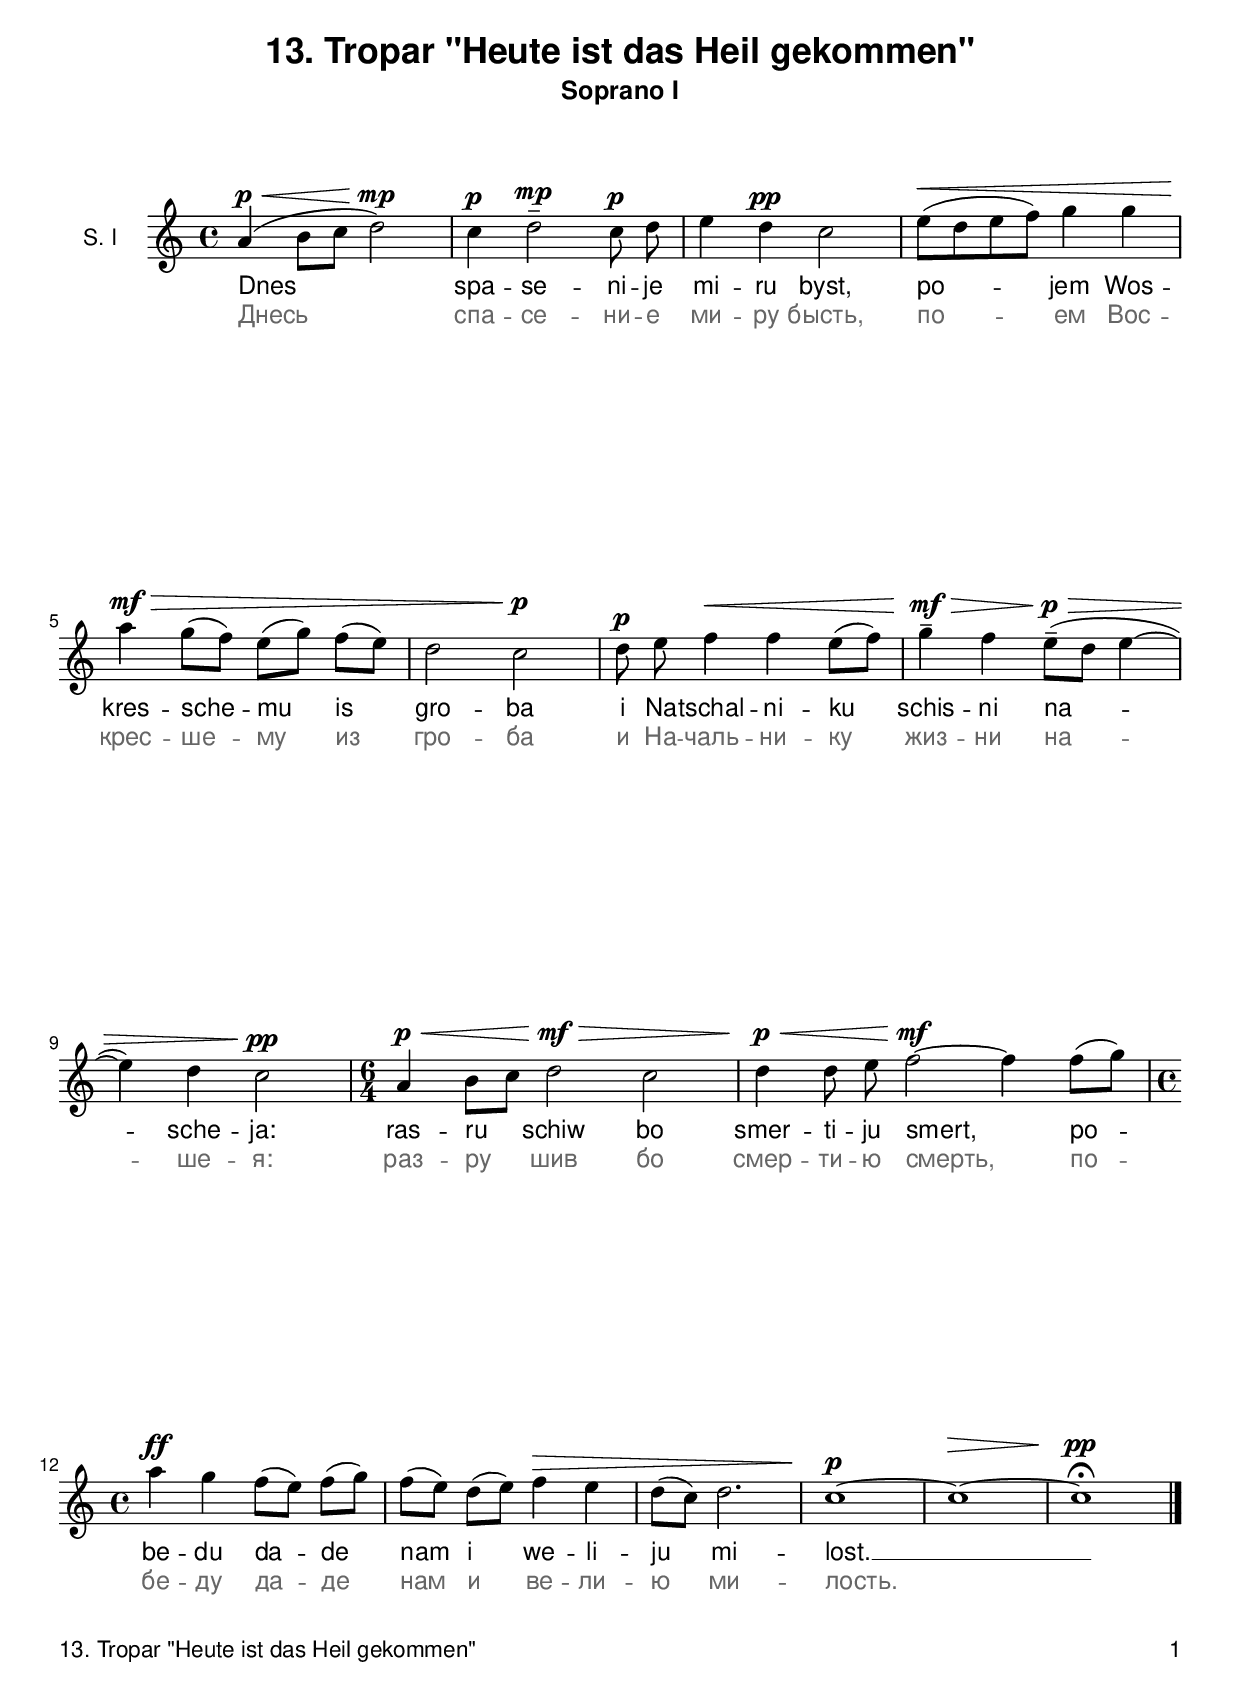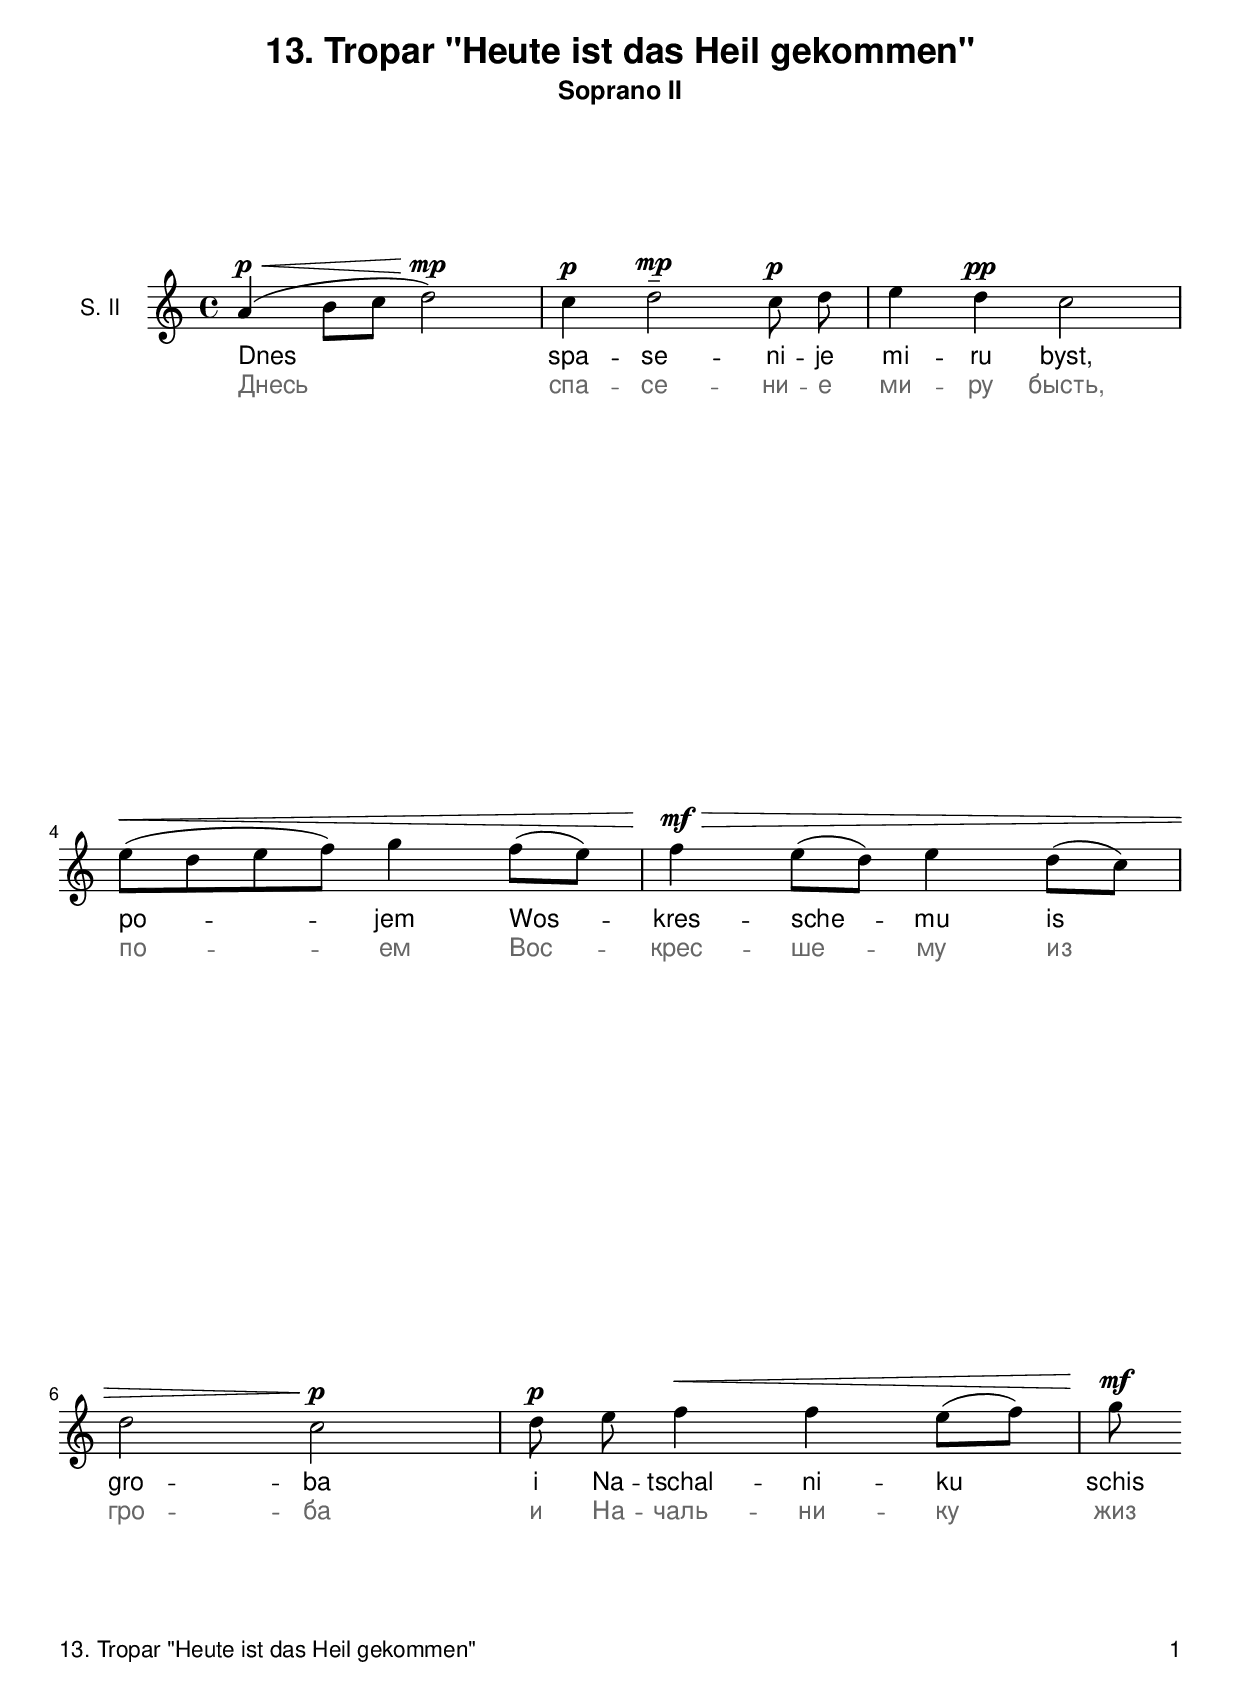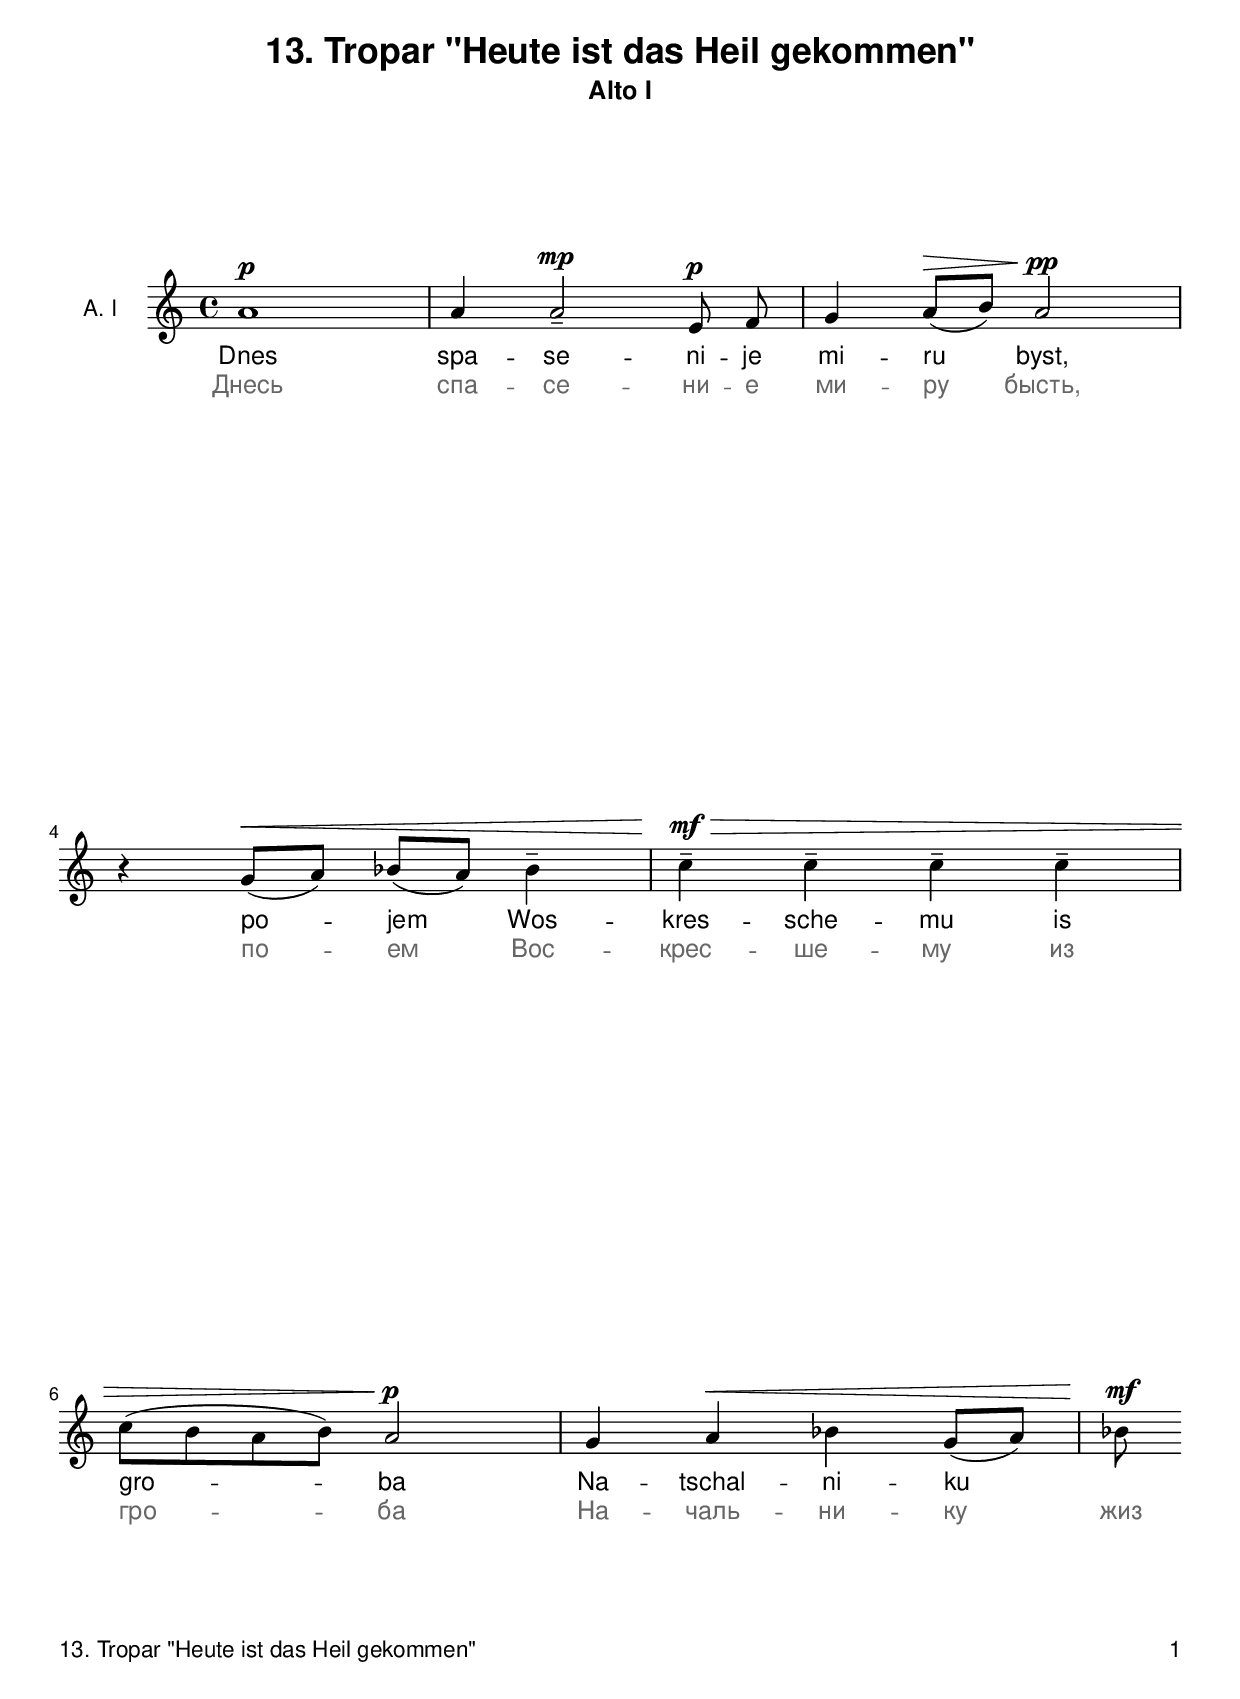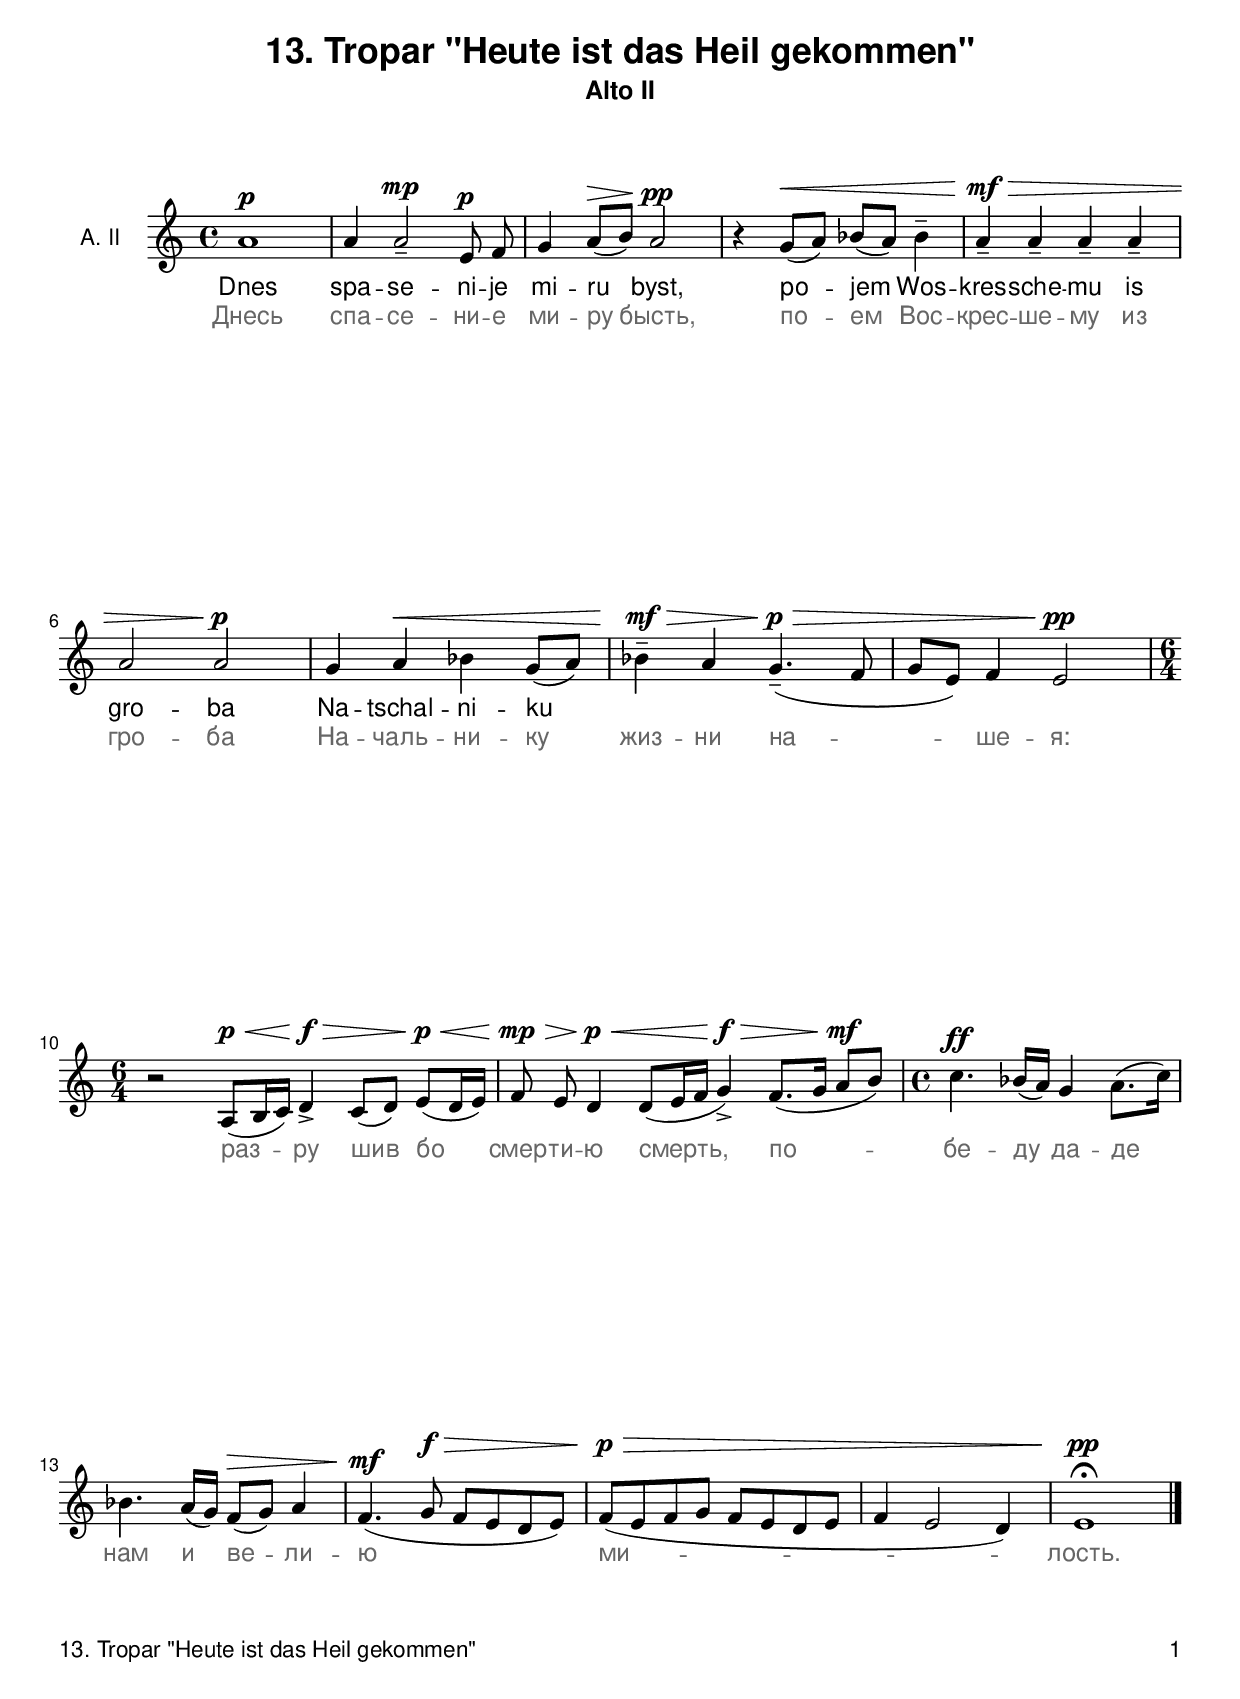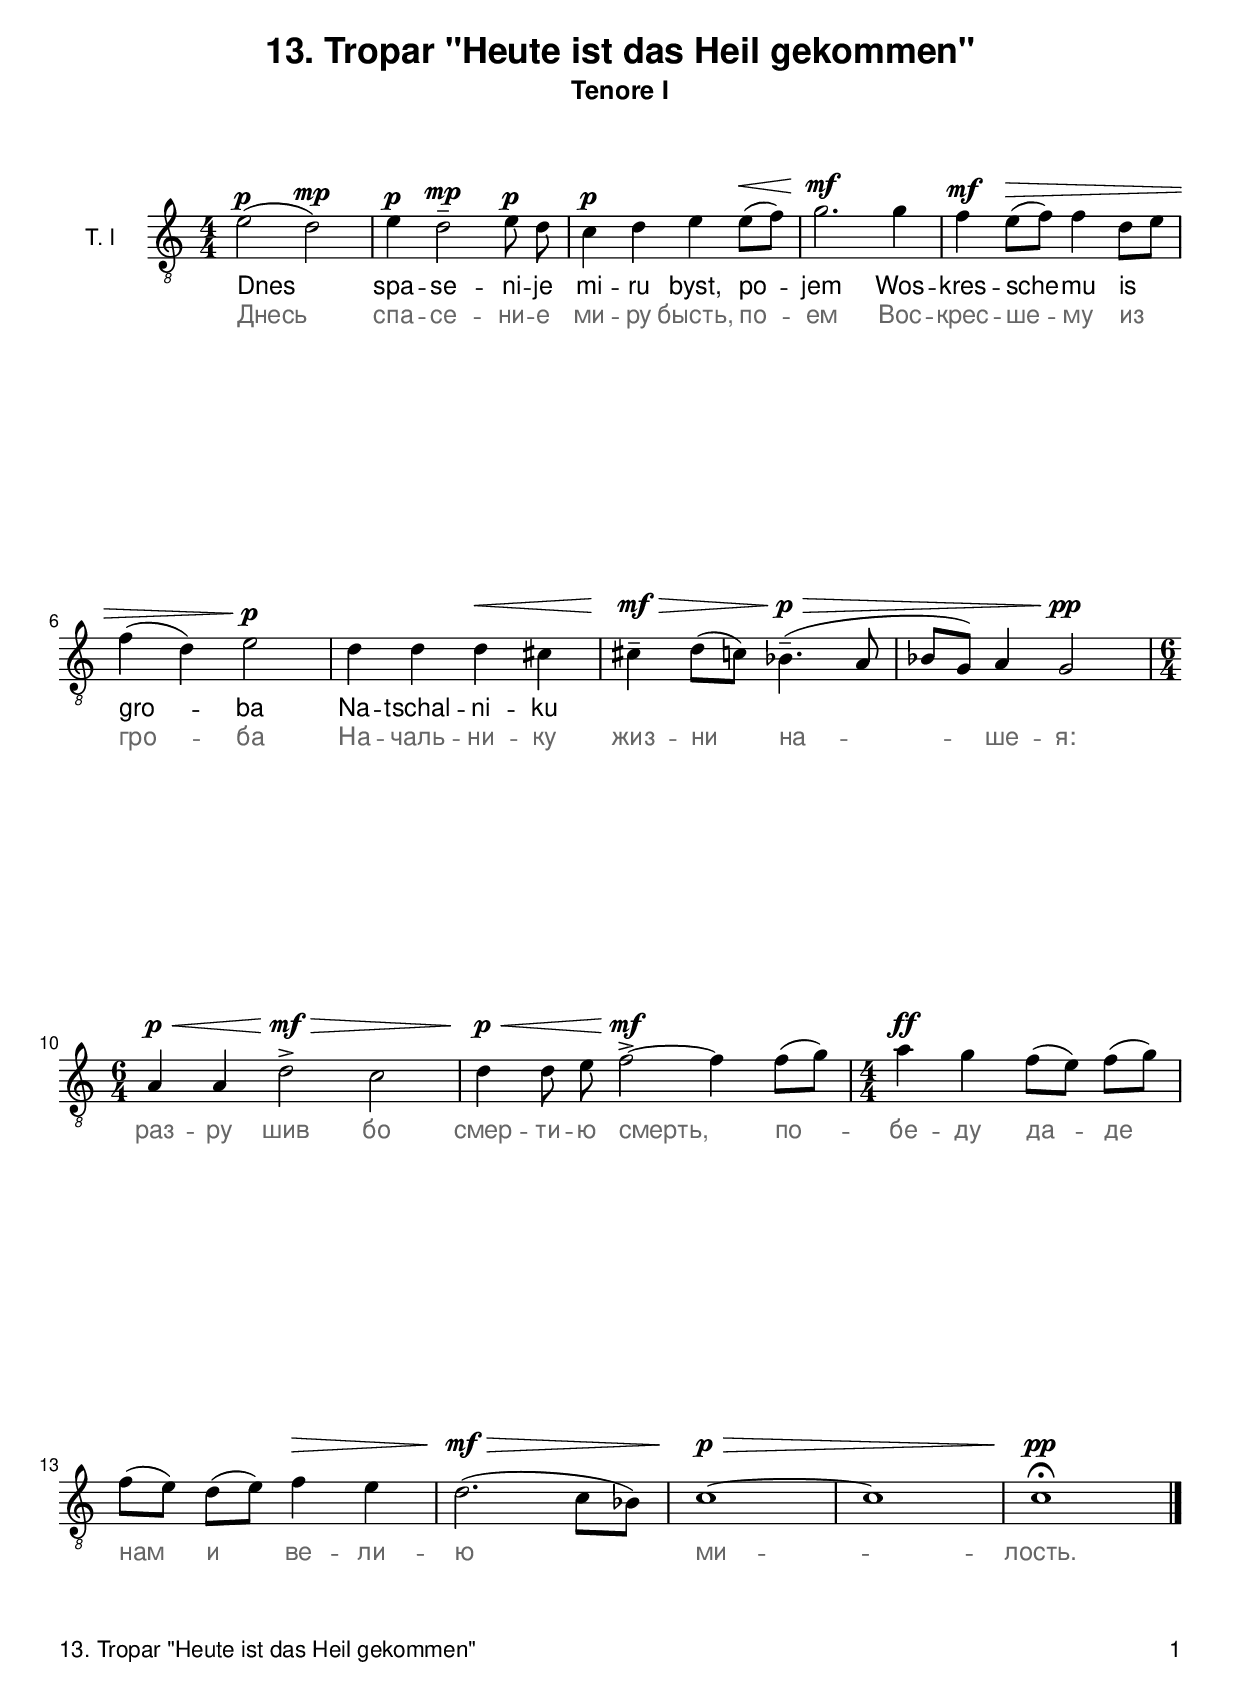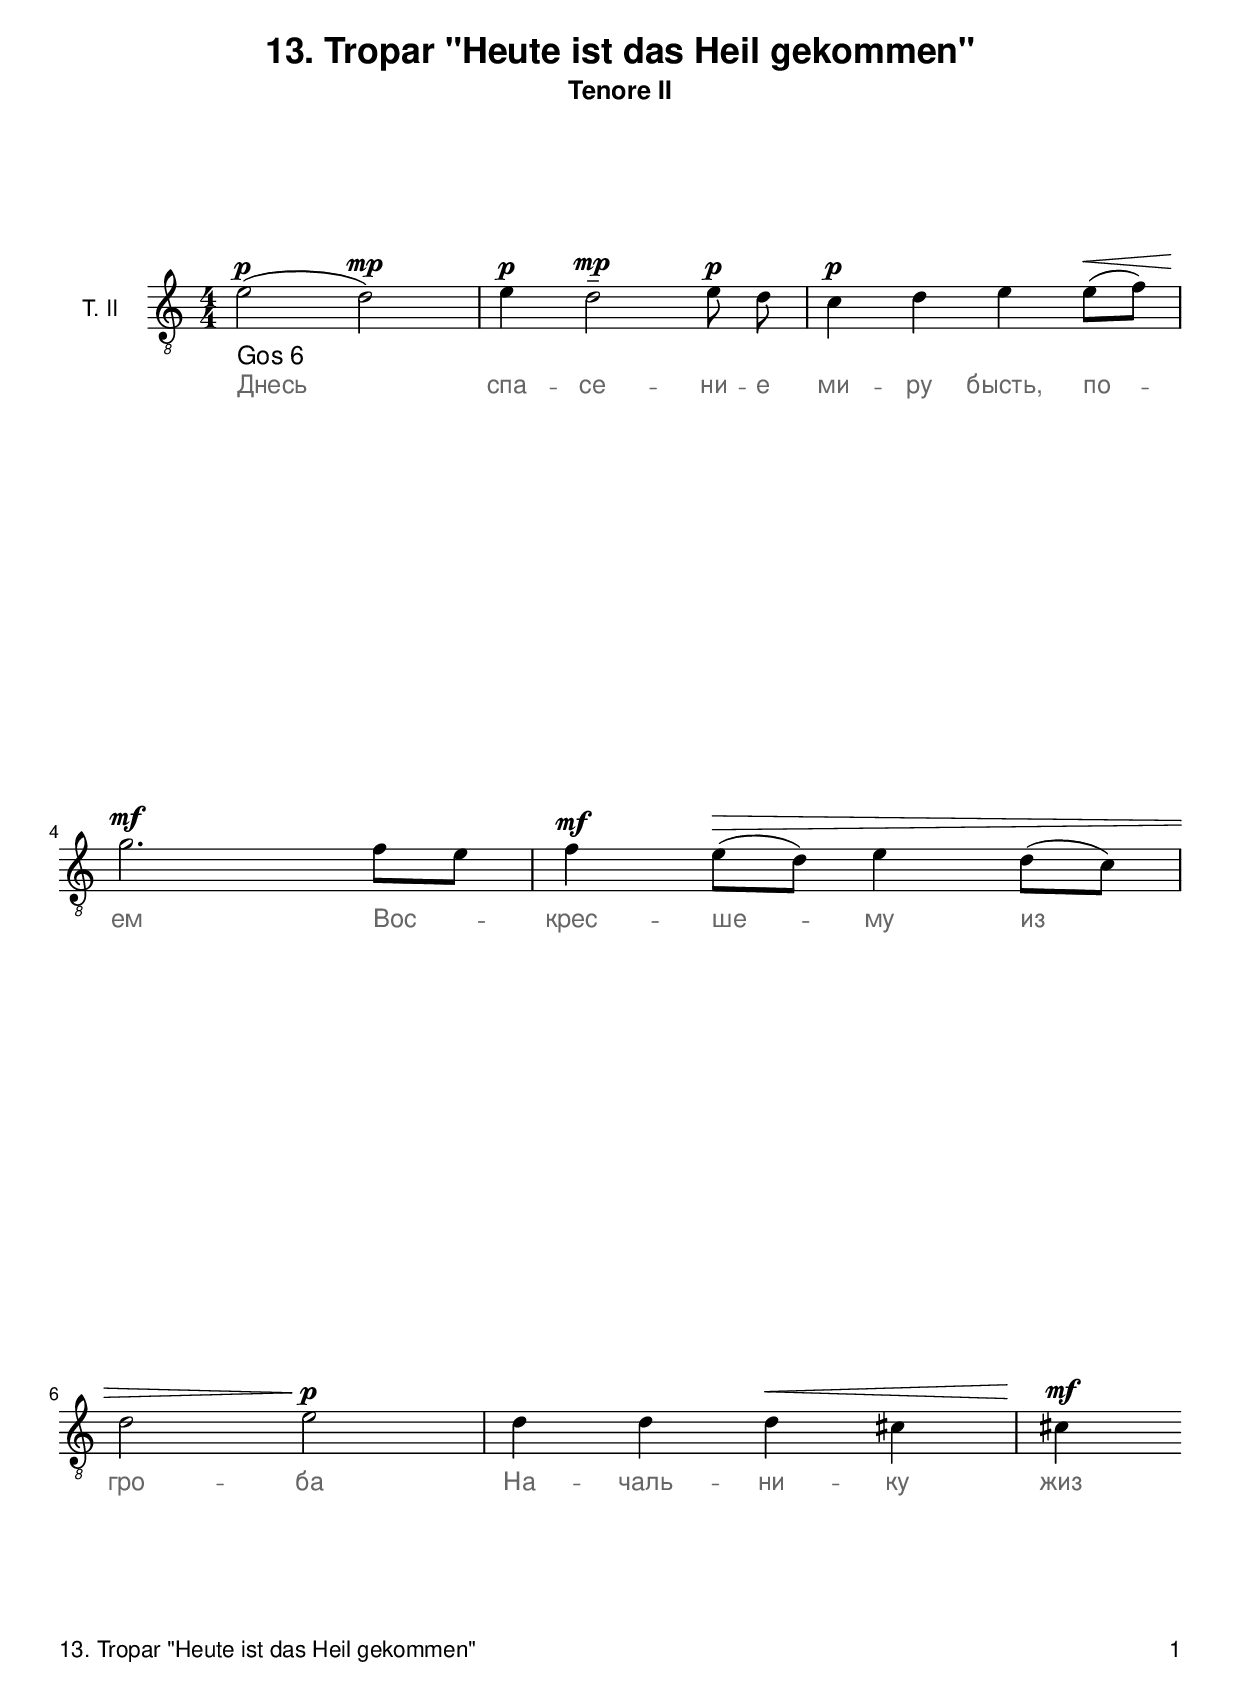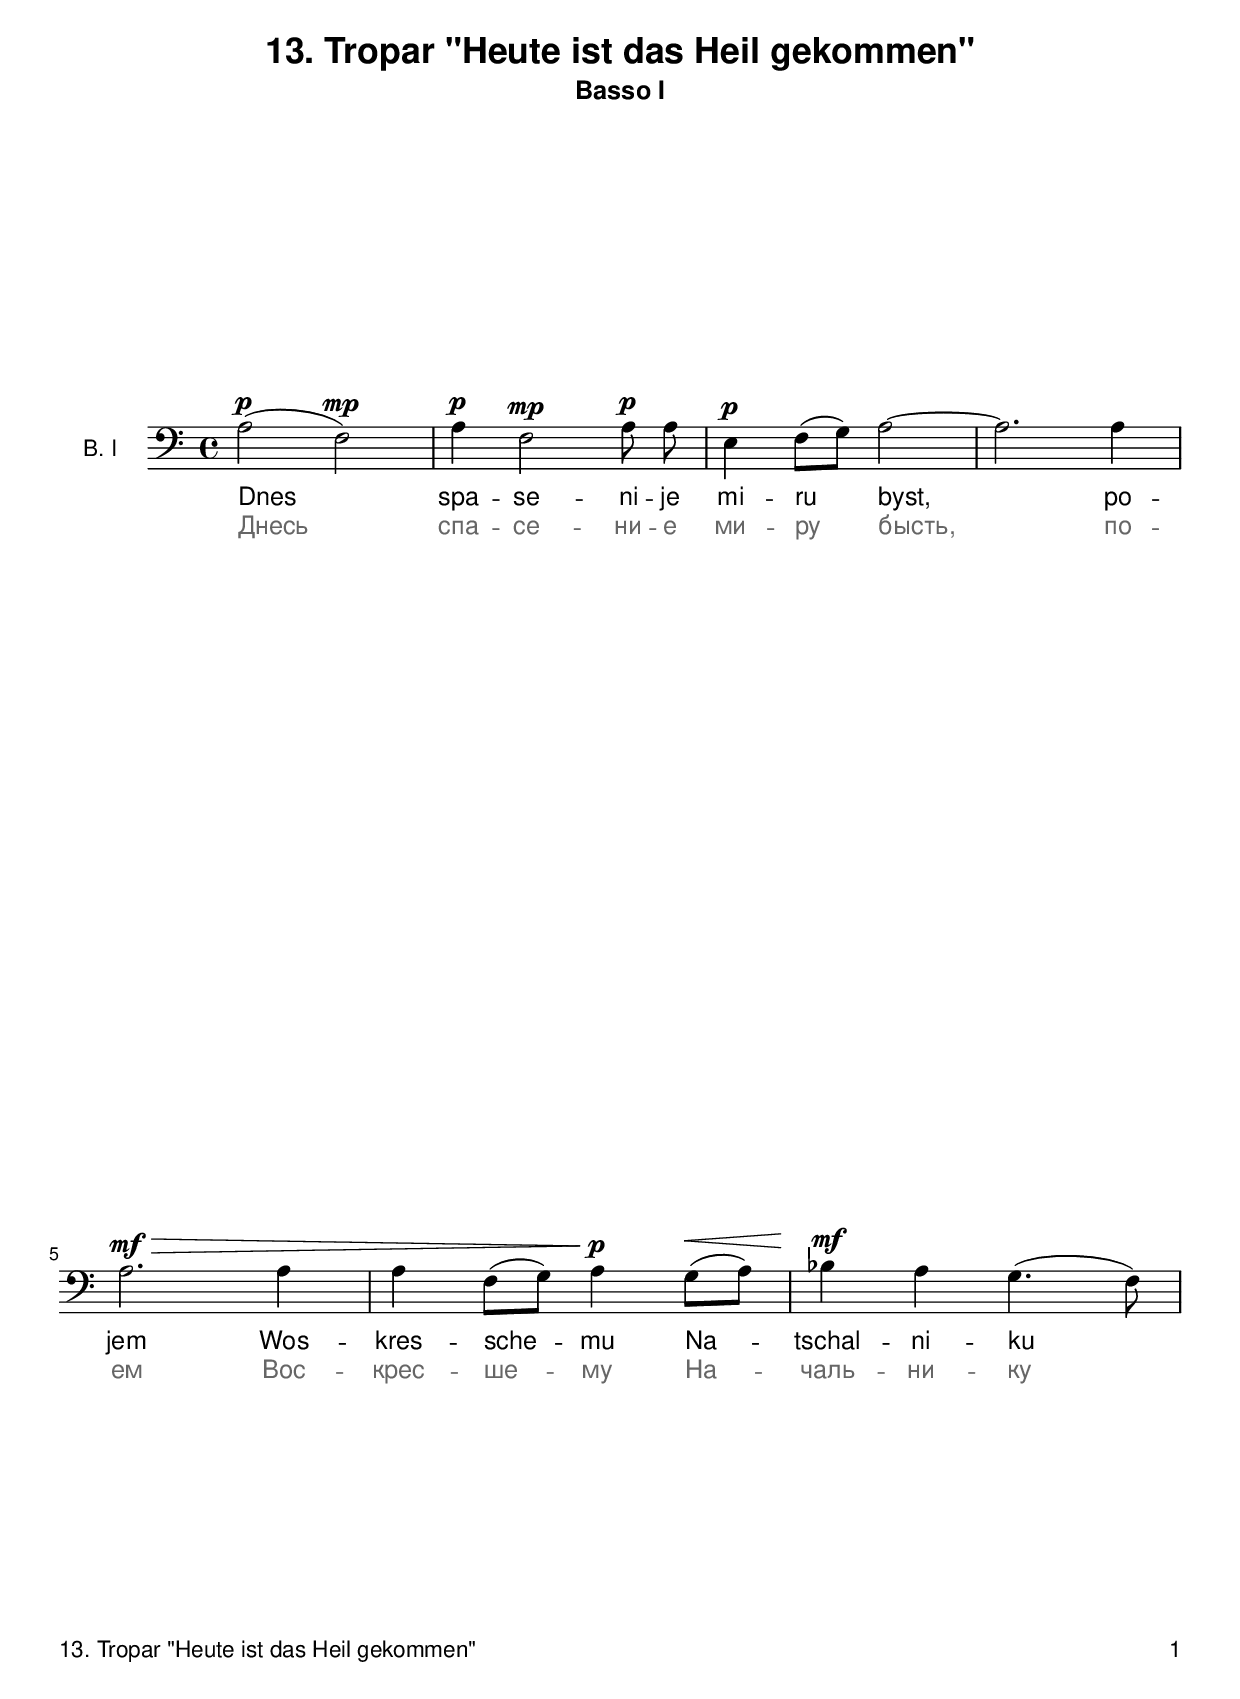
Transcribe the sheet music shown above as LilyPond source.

\version "2.18.2"





\paper {
  #(set-paper-size "a4")
  ragged-last-bottom = ##f
  bottom-margin = 1\cm
  top-margin = 1\cm


  fonts = #
  (make-pango-font-tree
   "'Noto Sans', Helvetica, Arial, sans-serif"
   "'Noto Sans', Helvetica, Arial, sans-serif"
   "'Inconsolata', 'Courier New', monospace"
   (/ (* staff-height pt) 2.5))


  print-page-number = ##t
  print-first-page-number = ##t
  oddHeaderMarkup = \markup \null
  evenHeaderMarkup = \markup \null
  oddFooterMarkup = \markup {
    \fill-line {
      \line {"13. Tropar \"Heute ist das Heil gekommen\"" }
      \line {
        \on-the-fly \print-page-number-check-first
        \fromproperty #'page:page-number-string
      }
    }
  }
  evenFooterMarkup = \markup {
    \fill-line {
      \line {
        \on-the-fly \print-page-number-check-first
        \fromproperty #'page:page-number-string
      }
      \line {"13. Tropar \"Heute ist das Heil gekommen\"" }

    }
  }




}

greyText = {
  \override Lyrics.LyricText  #'color =  #(x11-color 'grey40)
  \override Lyrics.LyricHyphen  #'color =  #(x11-color 'grey40)
  \override Lyrics.LyricExtender  #'color =  #(x11-color 'grey40)
}


global = {
  \key c \major
  \dynamicUp
  \autoBeamOff
  \accidentalStyle "modern-voice-cautionary"
  % \override Score.TimeSignature #'stencil = ##f
  \set Score.markFormatter = #format-mark-box-numbers
  \override Score.BarNumber #'break-visibility = #'#(#f #f #t)
}

obreak = {}
opage ={}

sopranoOneVoice = \relative c'' {

  \time 4/4
  a4 \p\< ( b8 [ c8 ] d2 \mp ) | % 2
  c4 \p d2 \mp  -- c8 \p d8  | % 3
  e4  d4 \pp c2 | % 4
  e8 \< ( [ d8 e8 f8 ) ] g4 g4  \obreak | % 5
  a4 \mf \> g8 ([ f8 ) ] e8 ([ g8 ]) f8 ( [ e8 ) ] | % 6
  d2  c2 \p | % 7
  d8  \p e8 f4 \< f4 e8 ( [ f8 ) ] 
  
  \opage %2
  g4 \mf \> -- f4  e8 -- \p \> ( [ d8 ] e4 ~ | % 2
  e4 ) d4 c2 \pp | % 3
  \time 6/4  
  a4 \p \< b8 [ c8 ] d2 \mf \> c2 \obreak | % 4
  d4 \p\< d8  e8 f2 \mf ~ f4 f8 ( [ g8 ) ] | % 5
  \time 4/4 
  a4 \ff g4 f8 ( [ e8 ) ] f8 ( [ g8 ) ] | % 6
  f8 ( [ e8 ) ] d8 ( [ e8 ) ] f4 \> e4 \obreak | % 7
  d8 ( [ c8 ) ] d2.  | % 8
  c1 \p ~ | % 9
  c1  \> ~ | 
  c1  \pp \fermata \bar "|."
}


sopranoOneCyrillic = \lyricmode {
  Днесь спа -- се -- ни -- е ми -- ру "бысть,"
  по -- ем Вос -- крес -- ше -- му
  из гро -- ба и 
  На -- чаль -- ни -- ку
  
  %page 2
  жиз -- ни на -- ше -- "я:" раз -- ру шив бо
  смер -- ти -- ю "смерть,"
  по -- бе -- ду да -- де нам и ве -- ли --
  ю ми -- "лость."
}

%%% Do not edit. This file is generated automatically from 01_sopranoOneLyricsCyrillic.ly

sopranoOneLatinG = \lyricmode {
  Dnes spa -- se -- ni -- je mi -- ru "byst,"
  po -- jem Wos -- kres -- sche -- mu
  is gro -- ba i 
  Na -- tschal -- ni -- ku
  
  %page 2
  schis -- ni na -- sche -- "ja:" ras -- ru schiw bo
  smer -- ti -- ju "smert,"
  po -- be -- du da -- de nam i we -- li --
  ju mi -- "lost." __
}



sopranoTwoVoice = \relative c '' {
    \time 4/4
  a4 \p\< ( b8 [ c8 ] d2 \mp ) | % 2
  c4 \p d2 \mp  -- c8 \p d8  | % 3
  e4  d4 \pp c2 | % 4
  e8 \< ( [ d8 e8 f8 ) ] g4 f8 [( e8 ]) \obreak | % 5
  f4 \mf\>  e8 [( d8 ]) e4 d8 [( c8 ]) | % 6
  d2  c2 \p | % 7
  d8  \p e8 f4 \< f4 e8 ( [ f8 ) ] 
  
  \opage %2
  g \mf
}




sopranoTwoCyrillic = \sopranoOneCyrillic

%%% Do not edit. This file is generated automatically from 02_sopranoTwoLyricsCyrillic.ly

sopranoTwoLatinG = \sopranoOneLatinG


altoOneVoice = \relative c'' {
  \time 4/4
  a1 \p  | % 2
  a4  a2 -- \mp e8\p f8  | % 3
  g4  a8 \> ( [ b8 ) ] a2 \pp | % 4
  r4  g8 \< ( [ a8 ) ] bes8 ( [ a8 ) ] bes4 -- \obreak | % 5
  c4  \mf \> -- c4 --  c4 -- c4 --  | % 6
  c8 [( b8  a8 b8  ]) a2 \p | % 7
  g4  a4 \< bes4 g8 ( [ a8 ) ] 
  
  \opage
  bes \mf
}



altoOneCyrillic = \lyricmode {
  Днесь спа -- се -- ни -- е ми -- ру "бысть,"
  по -- ем Вос -- крес -- ше -- му
  из гро -- ба
  На -- чаль -- ни -- ку

  %page 2
  жиз -- ни на -- ше -- "я:" раз -- ру шив бо
  смер -- ти -- ю "смерть,"
  по -- бе -- ду да -- де нам и ве -- ли --
  ю ми -- "лость."
}

%%% Do not edit. This file is generated automatically from 03_altoOneLyricsCyrillic.ly

altoOneLatinG = \lyricmode {
  Dnes spa -- se -- ni -- je mi -- ru "byst,"
  po -- jem Wos -- kres -- sche -- mu
  is gro -- ba 
  Na -- tschal -- ni -- ku
}



altoTwoVoice = \relative c'' {
  \time 4/4
  a1 \p  | % 2
  a4  a2 -- \mp e8\p f8  | % 3
  g4  a8 \> ( [ b8 ) ] a2 \pp | % 4
  r4  g8 \< ( [ a8 ) ] bes8 ( [ a8 ) ] bes4 -- \obreak | % 5
  a4 \mf \> -- a4 -- a4 -- a4 -- | % 6
  a2  a2 \p | % 7
  g4  a4 \< bes4 g8 ( [ a8 ) ]

  \opage %2
  bes4-- \mf \> a4 g4.( -- \p\> f8 | % 2
  g8  [ e8 ) ] f4 e2 \pp | % 3
  \time 6/4
  r2  a,8( \p \<  [ b16 c16) ] d4 -> \f\> c8  [( d8 ]) e8 \p \< ( [ d16 e16 )] \obreak | % 4
  f8 \mp \> e8  d4\p  \< d8 ( [ e16 f16 ] g4 \> \f ) -> f8. ( [ g16]  a8[\mf  b8]) |
  \time 4/4
  c4.  \ff  bes16 [( a16 ]) g4 a8. [( c16 ]) | % 6
  bes4. a16 ( [ g16 ) ] f8\> ( [ g8 ) ] a4 \obreak | % 7
  f4. \mf ( g8 \f\> f8   [ e8 d8 e8 ) ] | % 8
  f8  \p \> ( [ e8 f8 g8 ] f8 [ e8 d8 e8 ] | % 9
  f4 e2  d4 ) |
  e1  \pp \fermata \bar "|."
}



altoTwoCyrillic =  \altoOneCyrillic 

%%% Do not edit. This file is generated automatically from 04_altoTwoLyricsCyrillic.ly

altoTwoLatinG =  \altoOneLatinG 


tenoreOneVoice = \relative c' {
  \numericTimeSignature\time 4/4
  e2 \p  ( d2 \mp ) | % 2
  e4 \p  d2 \mp -- e8 \p d8 | % 3
  c4 \p d4 e4 e8 \< ( [ f8 ) ] | % 4
  g2. \mf g4  \obreak | % 5
  f4 \mf e8( \> [ f8 ) ] f4 d8  [ e8 ] | % 6
  f4 ( d4) e2 \p | % 7
  d4  d4 d4 \< cis4

  \opage %2
  cis4 \mf \> -- d8 ( [ c8  ) ] bes4.( \p\> -- a8 | % 2
  bes8 [ g8 ]) a4 g2\pp | % 3
  \time 6/4  
  a4 \p \< a4 d2\mf -> \> c2   \obreak | % 4
  d4 \p \<  d8  e8 f2 \mf ~ -> f4  f8 [( g8 )] | % 5
  \time 4/4  
  a4 \ff g4 f8 [( e8 )] f8 ([ g8 )] | % 6
  f8 ([ e8 )] d8 ([ e8 ]) f4 \> e4 \obreak | % 7
  d2. \mf \> ( c8  [ bes8  ) ] | % 8
  c1 \p \> ~ | % 9
  c1 | 
  c1  \pp \fermata \bar "|."
}



tenoreOneCyrillic = \lyricmode {
  Днесь спа -- се -- ни -- е ми -- ру "бысть,"
  по -- ем Вос -- крес -- ше -- му
  из гро -- ба
  На -- чаль -- ни -- ку

  %page 2
  жиз -- ни на -- ше -- "я:" раз -- ру шив бо
  смер -- ти -- ю "смерть,"
  по -- бе -- ду да -- де нам и ве -- ли --
  ю ми -- "лость."
}

%%% Do not edit. This file is generated automatically from 05_tenoreOneLyricsCyrillic.ly

tenoreOneLatinG = \lyricmode {
  Dnes spa -- se -- ni -- je mi -- ru "byst,"
  po -- jem Wos -- kres -- sche -- mu
  is gro -- ba
  Na -- tschal -- ni -- ku
}


tenoreTwoVoice = \relative c' {
   \numericTimeSignature\time 4/4
  e2 \p  ( d2 \mp ) | % 2
  e4 \p  d2 \mp -- e8 \p d8 | % 3
  c4 \p d4 e4 e8 \< ( [ f8 ) ] | % 4 
   g2. \mf f8 [ e8 ] \obreak | % 5
  f4 \mf e8 \> ( [ d8 ]) e4 d8( [ c8 ]) | % 6
  d2 e2 \p | % 7
  d4  d4 d4 \< cis4 
  
  \opage %2
  cis \mf
}




tenoreTwoCyrillic = \tenoreOneCyrillic

%%% Do not edit. This file is generated automatically from 06_tenoreTwoLyricsCyrillic.ly

tenoreTwoLatinG = \lyricmode {
  "Gos 6"
}


bassoOneVoice = \relative f {
  \time 4/4
  a2 \p ( f2 \mp  ) | % 2
  a4 \p f2 \mp a8 \p a8 | % 3
  e4 \p f8 ( [ g8 ) ] a2 ~ | % 4
  a2. a4  \obreak | % 5
  a2.  \mf \> a4 | % 6
  a4  f8 ( [ g8 ) ] a4\p g8 \< ( [ a8 ) ] | % 7
  bes4 \mf a4 g4. ( f8 )
}



bassoOneCyrillic = \lyricmode {
  Днесь спа -- се -- ни -- е ми -- ру "бысть,"
  по -- ем Вос -- крес -- ше -- му

  На -- чаль -- ни -- ку
}

%%% Do not edit. This file is generated automatically from 07_bassoOneLyricsCyrillic.ly

bassoOneLatinG = \lyricmode {
  Dnes spa -- se -- ni -- je mi -- ru "byst,"
  po -- jem Wos -- kres -- sche -- mu

  Na -- tschal -- ni -- ku

  %page 2
  schis -- ni na -- sche -- "ja:" ras -- ru schiw bo
  smer -- ti -- ju "smert,"
  po -- be -- du da -- de nam i we -- li --
  ju mi -- "lost."
}



\layout {

}


%---------- Soprano-------------------------------
\book {
  \bookOutputName "01_sopranoOne"
  \header {
    title = "13. Tropar \"Heute ist das Heil gekommen\""
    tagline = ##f
    subtitle = "Soprano I"
  }
  \score {
    \new Staff \with {
      instrumentName = "S. I"
    } { \global \sopranoOneVoice }
    \addlyrics { \sopranoOneLatinG }
    \addlyrics { \greyText \sopranoOneCyrillic }
  }
}

\book {
  \bookOutputName "02_sopranoTwo"
  \header {
    title = "13. Tropar \"Heute ist das Heil gekommen\""
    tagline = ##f
    subtitle = "Soprano II"
  }
  \score {
    \new Staff \with {
      instrumentName = "S. II"
    } { \global \sopranoTwoVoice }
    \addlyrics { \sopranoTwoLatinG }
    \addlyrics { \greyText \sopranoTwoCyrillic }
  }
}

%---------- Alto -------------------------------
\book {
  \bookOutputName "03_altoOne"
  \header {
    title = "13. Tropar \"Heute ist das Heil gekommen\""
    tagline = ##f
    subtitle = "Alto I"
  }
  \score {

    \new Staff \with {
      instrumentName = "A. I"
    } { \global  \altoOneVoice }
    \addlyrics { \altoOneLatinG }
    \addlyrics { \greyText \altoOneCyrillic }
  }
}
\book {
  \bookOutputName "04_altoTwo"
  \header {
    title = "13. Tropar \"Heute ist das Heil gekommen\""
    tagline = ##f
    subtitle = "Alto II"
  }
  \score {
    \new Staff \with {
      instrumentName = "A. II"
    } { \global  \altoTwoVoice }
    \addlyrics { \altoTwoLatinG }
    \addlyrics { \greyText \altoTwoCyrillic}
  }
}

%---------- Tenore -------------------------------
\book {
  \bookOutputName "05_tenoreOne"
  \header {
    title = "13. Tropar \"Heute ist das Heil gekommen\""
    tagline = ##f
    subtitle = "Tenore I"
  }
  \score {
    \new Staff \with {
      instrumentName = "T. I"
    } {\clef "treble_8" \global \tenoreOneVoice }
    \addlyrics { \tenoreOneLatinG }
    \addlyrics { \greyText \tenoreOneCyrillic }
  }
}
\book {
  \bookOutputName "06_tenoreTwo"
  \header {
    title = "13. Tropar \"Heute ist das Heil gekommen\""
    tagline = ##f
    subtitle = "Tenore II"
  }
  \score {
    \new Staff \with {
      instrumentName = "T. II"
    } { \clef "treble_8" \global  \tenoreTwoVoice }
    \addlyrics { \tenoreTwoLatinG }
    \addlyrics { \greyText \tenoreTwoCyrillic }
  }
}
%---------- Basso -------------------------------
\book {
  \bookOutputName "07_bassoOne"
  \header {
    title = "13. Tropar \"Heute ist das Heil gekommen\""
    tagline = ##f
    subtitle = "Basso I"
  }
  \score {
    \new Staff \with {
      instrumentName = "B. I"
    } { \clef bass \global  \bassoOneVoice }
    \addlyrics { \bassoOneLatinG }
    \addlyrics { \greyText \bassoOneCyrillic }
  }
}





